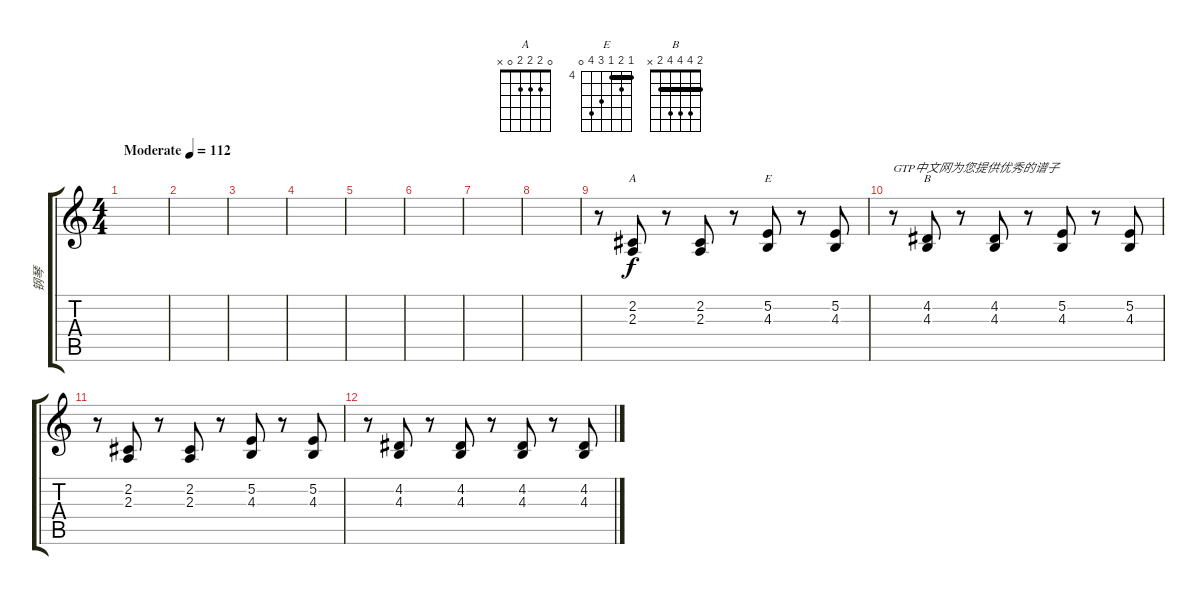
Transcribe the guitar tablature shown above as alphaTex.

\track ("钢琴" "钢琴") {instrument electricgrandpiano}
\staff {score tabs}
\tuning (E4 B3 G3 D3 A2 E2) {hide}
\chord ("A" 0 2 2 2 0 x)
\chord ("E" 4 5 4 6 7 0) {firstfret 4 barre 4}
\chord ("B" 2 4 4 4 2 x) {barre 2}
\ts (4 4)
\tempo (112 "Moderate")
\clef g2
\ks c
|
|
|
|
|
|
|
|
r.8 (2.2 2.3).8{ch "A"} r.8 (2.2 2.3).8 r.8 (5.2 4.3).8{ch "E"} r.8 (5.2 4.3).8 |
r.8{txt "GTP中文网为您提供优秀的谱子"} (4.2 4.3).8{ch "B"} r.8 (4.2 4.3).8 r.8 (5.2 4.3).8 r.8 (5.2 4.3).8 |
r.8 (2.2 2.3).8 r.8 (2.2 2.3).8 r.8 (5.2 4.3).8 r.8 (5.2 4.3).8 |
r.8 (4.2 4.3).8 r.8 (4.2 4.3).8 r.8 (4.2 4.3).8 r.8 (4.2 4.3).8
